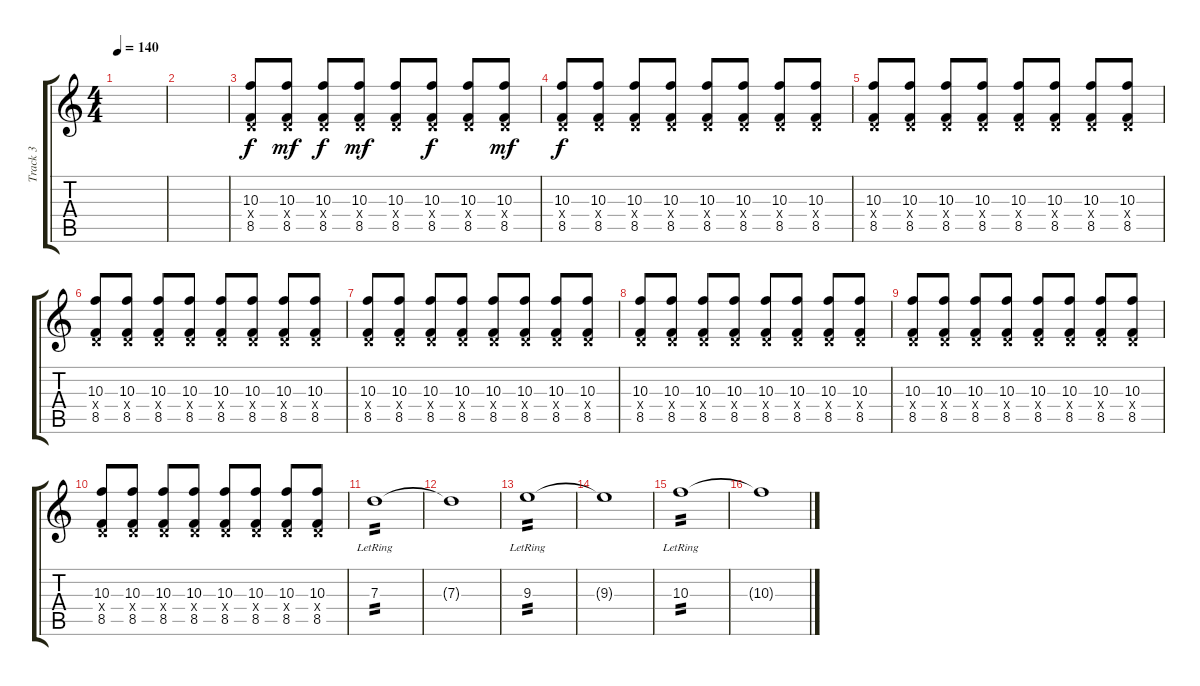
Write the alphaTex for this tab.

\track ("Track 3" "Track 3") {instrument distortionguitar}
\staff {score tabs}
\tuning (E4 B3 G3 D3 A2 D2) {hide}
\ts (4 4)
\tempo 140
\clef g2
\ks c
|
|
(10.3 0.4{x} 8.5).8{volume 13} (10.3 0.4{x} 8.5).8{dy mf} (10.3 0.4{x} 8.5).8{dy f} (10.3 0.4{x} 8.5).8{dy mf} (10.3 0.4{x} 8.5).8 (10.3 0.4{x} 8.5).8{dy f} (10.3 0.4{x} 8.5).8 (10.3 0.4{x} 8.5).8{dy mf} |
(10.3 0.4{x} 8.5).8{dy f} (10.3 0.4{x} 8.5).8 (10.3 0.4{x} 8.5).8 (10.3 0.4{x} 8.5).8 (10.3 0.4{x} 8.5).8 (10.3 0.4{x} 8.5).8 (10.3 0.4{x} 8.5).8 (10.3 0.4{x} 8.5).8 |
(10.3 0.4{x} 8.5).8 (10.3 0.4{x} 8.5).8 (10.3 0.4{x} 8.5).8 (10.3 0.4{x} 8.5).8 (10.3 0.4{x} 8.5).8 (10.3 0.4{x} 8.5).8 (10.3 0.4{x} 8.5).8 (10.3 0.4{x} 8.5).8 |
(10.3 0.4{x} 8.5).8 (10.3 0.4{x} 8.5).8 (10.3 0.4{x} 8.5).8 (10.3 0.4{x} 8.5).8 (10.3 0.4{x} 8.5).8 (10.3 0.4{x} 8.5).8 (10.3 0.4{x} 8.5).8 (10.3 0.4{x} 8.5).8 |
(10.3 0.4{x} 8.5).8 (10.3 0.4{x} 8.5).8 (10.3 0.4{x} 8.5).8 (10.3 0.4{x} 8.5).8 (10.3 0.4{x} 8.5).8 (10.3 0.4{x} 8.5).8 (10.3 0.4{x} 8.5).8 (10.3 0.4{x} 8.5).8 |
(10.3 0.4{x} 8.5).8 (10.3 0.4{x} 8.5).8 (10.3 0.4{x} 8.5).8 (10.3 0.4{x} 8.5).8 (10.3 0.4{x} 8.5).8 (10.3 0.4{x} 8.5).8 (10.3 0.4{x} 8.5).8 (10.3 0.4{x} 8.5).8 |
(10.3 0.4{x} 8.5).8 (10.3 0.4{x} 8.5).8 (10.3 0.4{x} 8.5).8 (10.3 0.4{x} 8.5).8 (10.3 0.4{x} 8.5).8 (10.3 0.4{x} 8.5).8 (10.3 0.4{x} 8.5).8 (10.3 0.4{x} 8.5).8 |
(10.3 0.4{x} 8.5).8 (10.3 0.4{x} 8.5).8 (10.3 0.4{x} 8.5).8 (10.3 0.4{x} 8.5).8 (10.3 0.4{x} 8.5).8 (10.3 0.4{x} 8.5).8 (10.3 0.4{x} 8.5).8 (10.3 0.4{x} 8.5).8 |
7.3{lr}.1{tp 2} |
7.3{t}.1 |
9.3{lr}.1{tp 2} |
9.3{t}.1 |
10.3{lr}.1{tp 2} |
10.3{t}.1
